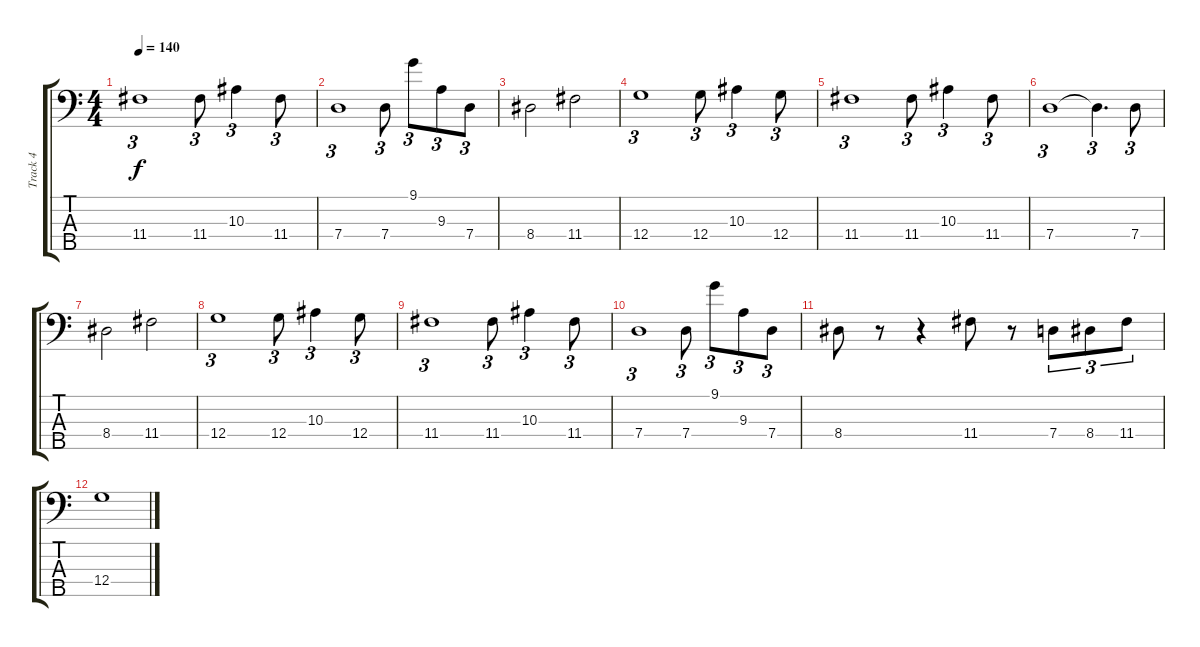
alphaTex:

\track ("Track 4" "Track 4") {instrument electricbassfinger}
\staff {score tabs}
\tuning (Bb2 F2 C2 G1 C1) {hide}
\ts (4 4)
\tempo 140
\clef f4
\ks c
11.4.1{tu (3 2) dy f} 11.4.8{tu (3 2)} 10.3.4{tu (3 2)} 11.4.8{tu (3 2)} |
7.4.1{tu (3 2)} 7.4.8{tu (3 2)} 9.1.8{tu (3 2)} 9.3.8{tu (3 2)} 7.4.8{tu (3 2)} |
8.4.2 11.4.2 |
12.4.1{tu (3 2)} 12.4.8{tu (3 2)} 10.3.4{tu (3 2)} 12.4.8{tu (3 2)} |
11.4.1{tu (3 2)} 11.4.8{tu (3 2)} 10.3.4{tu (3 2)} 11.4.8{tu (3 2)} |
7.4.1{tu (3 2)} 7.4{t}.4{d tu (3 2)} 7.4.8{tu (3 2)} |
8.4.2 11.4.2 |
12.4.1{tu (3 2)} 12.4.8{tu (3 2)} 10.3.4{tu (3 2)} 12.4.8{tu (3 2)} |
11.4.1{tu (3 2)} 11.4.8{tu (3 2)} 10.3.4{tu (3 2)} 11.4.8{tu (3 2)} |
7.4.1{tu (3 2)} 7.4.8{tu (3 2)} 9.1.8{tu (3 2)} 9.3.8{tu (3 2)} 7.4.8{tu (3 2)} |
8.4.8 r.8 r.4 11.4.8 r.8 7.4.8{tu (3 2)} 8.4.8{tu (3 2)} 11.4.8{tu (3 2)} |
12.4.1
